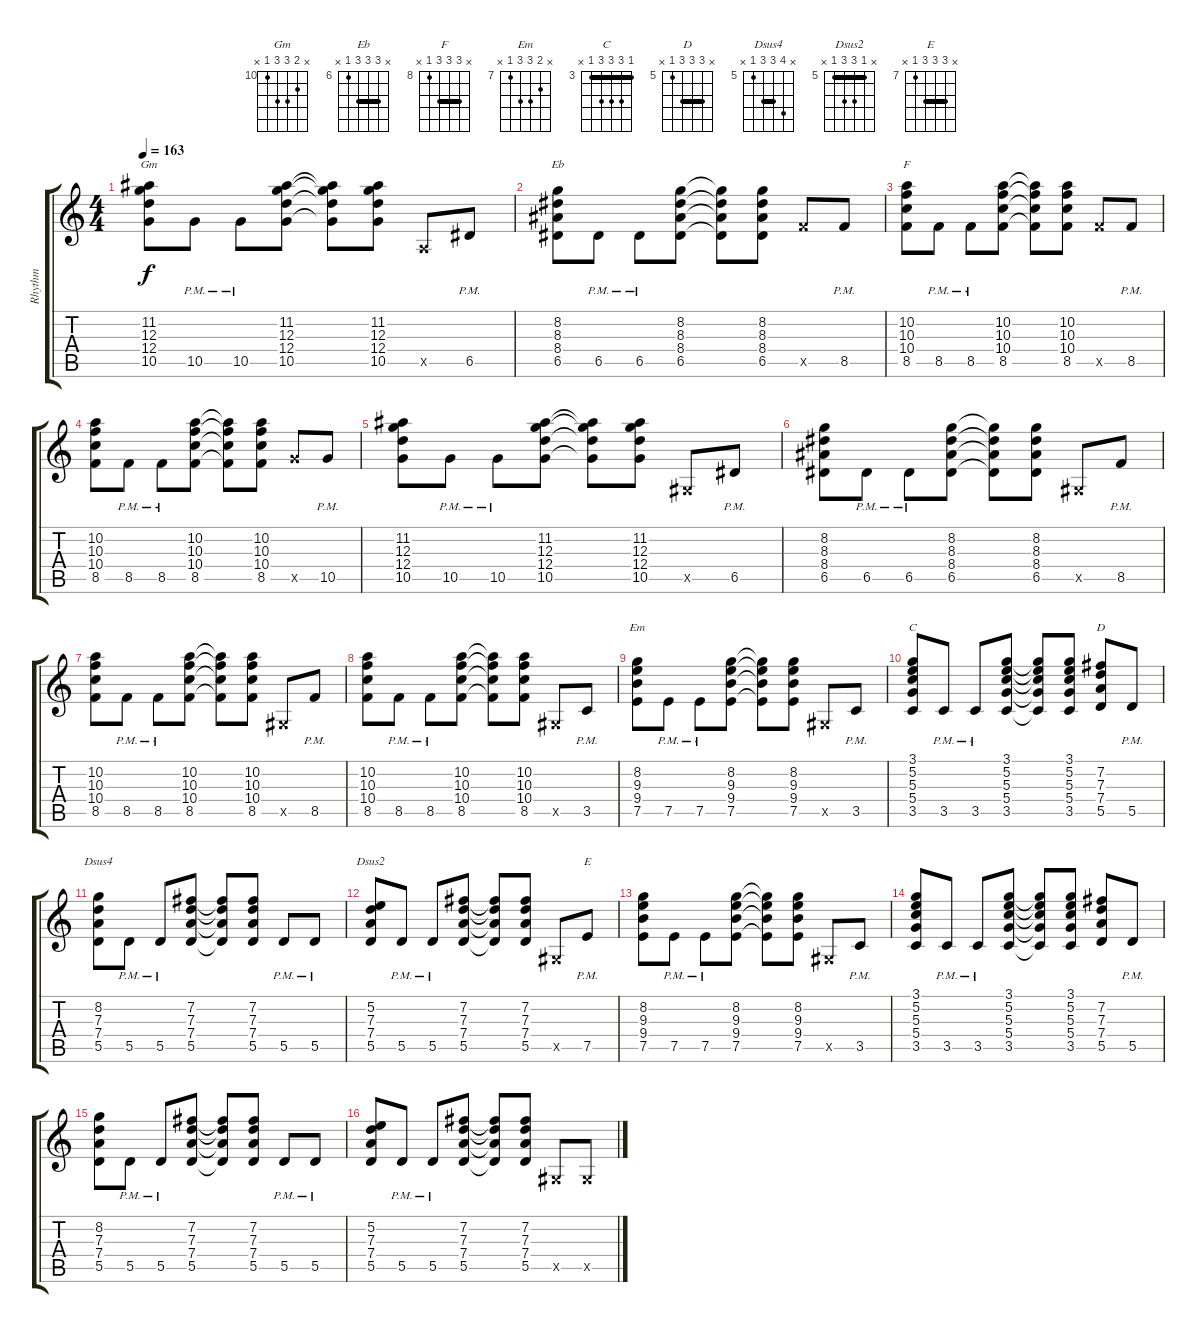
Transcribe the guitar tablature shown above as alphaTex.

\track ("Rhythm" "Rhythm") {instrument distortionguitar}
\staff {score tabs}
\tuning (E4 B3 G3 D3 A2 E2) {hide}
\chord ("Gm" x 11 12 12 10 x) {firstfret 10}
\chord ("Eb" x 8 8 8 6 x) {firstfret 6 barre 8}
\chord ("F" x 10 10 10 8 x) {firstfret 8 barre 10}
\chord ("Em" x 8 9 9 7 x) {firstfret 7}
\chord ("C" 3 5 5 5 3 x) {firstfret 3 barre 3}
\chord ("D" x 7 7 7 5 x) {firstfret 5 barre 7}
\chord ("Dsus4" x 8 7 7 5 x) {firstfret 5 barre 7}
\chord ("Dsus2" x 5 7 7 5 x) {firstfret 5 barre 5}
\chord ("E" x 9 9 9 7 x) {firstfret 7 barre 9}
\ts (4 4)
\tempo 163
\clef g2
\ks c
(11.2 12.3 12.4 10.5).8{ch "Gm" dy f} 10.5{pm}.8 10.5{pm}.8 (11.2 12.3 12.4 10.5).8 (11.2{t} 12.3{t} 12.4{t} 10.5{t}).8 (11.2 12.3 12.4 10.5).8 0.5{x}.8 6.5{pm}.8 |
(8.2 8.3 8.4 6.5).8{ch "Eb"} 6.5{pm}.8 6.5{pm}.8 (8.2 8.3 8.4 6.5).8 (8.2{t} 8.3{t} 8.4{t} 6.5{t}).8 (8.2 8.3 8.4 6.5).8 8.5{x}.8 8.5{pm}.8 |
(10.2 10.3 10.4 8.5).8{ch "F"} 8.5{pm}.8 8.5{pm}.8 (10.2 10.3 10.4 8.5).8 (10.2{t} 10.3{t} 10.4{t} 8.5{t}).8 (10.2 10.3 10.4 8.5).8 8.5{x}.8 8.5{pm}.8 |
(10.2 10.3 10.4 8.5).8 8.5{pm}.8 8.5{pm}.8 (10.2 10.3 10.4 8.5).8 (10.2{t} 10.3{t} 10.4{t} 8.5{t}).8 (10.2 10.3 10.4 8.5).8 10.5{x}.8 10.5{pm}.8 |
(11.2 12.3 12.4 10.5).8 10.5{pm}.8 10.5{pm}.8 (11.2 12.3 12.4 10.5).8 (11.2{t} 12.3{t} 12.4{t} 10.5{t}).8 (11.2 12.3 12.4 10.5).8 -1.5{x}.8 6.5{pm}.8 |
(8.2 8.3 8.4 6.5).8 6.5{pm}.8 6.5{pm}.8 (8.2 8.3 8.4 6.5).8 (8.2{t} 8.3{t} 8.4{t} 6.5{t}).8 (8.2 8.3 8.4 6.5).8 -1.5{x}.8 8.5{pm}.8 |
(10.2 10.3 10.4 8.5).8 8.5{pm}.8 8.5{pm}.8 (10.2 10.3 10.4 8.5).8 (10.2{t} 10.3{t} 10.4{t} 8.5{t}).8 (10.2 10.3 10.4 8.5).8 -1.5{x}.8 8.5{pm}.8 |
(10.2 10.3 10.4 8.5).8 8.5{pm}.8 8.5{pm}.8 (10.2 10.3 10.4 8.5).8 (10.2{t} 10.3{t} 10.4{t} 8.5{t}).8 (10.2 10.3 10.4 8.5).8 -1.5{x}.8 3.5{pm}.8 |
(8.2 9.3 9.4 7.5).8{ch "Em"} 7.5{pm}.8 7.5{pm}.8 (8.2 9.3 9.4 7.5).8 (8.2{t} 9.3{t} 9.4{t} 7.5{t}).8 (8.2 9.3 9.4 7.5).8 -1.5{x}.8 3.5{pm}.8 |
(3.1 5.2 5.3 5.4 3.5).8{ch "C"} 3.5{pm}.8 3.5{pm}.8 (3.1 5.2 5.3 5.4 3.5).8 (3.1{t} 5.2{t} 5.3{t} 5.4{t} 3.5{t}).8 (3.1 5.2 5.3 5.4 3.5).8 (7.2 7.3 7.4 5.5).8{ch "D"} 5.5{pm}.8 |
(8.2 7.3 7.4 5.5).8{ch "Dsus4"} 5.5{pm}.8 5.5{pm}.8 (7.2 7.3 7.4 5.5).8 (7.2{t} 7.3{t} 7.4{t} 5.5{t}).8 (7.2 7.3 7.4 5.5).8 5.5{pm}.8 5.5{pm}.8 |
(5.2 7.3 7.4 5.5).8{ch "Dsus2"} 5.5{pm}.8 5.5{pm}.8 (7.2 7.3 7.4 5.5).8 (7.2{t} 7.3{t} 7.4{t} 5.5{t}).8 (7.2 7.3 7.4 5.5).8 -1.5{x}.8 7.5{pm}.8{ch "E"} |
(8.2 9.3 9.4 7.5).8 7.5{pm}.8 7.5{pm}.8 (8.2 9.3 9.4 7.5).8 (8.2{t} 9.3{t} 9.4{t} 7.5{t}).8 (8.2 9.3 9.4 7.5).8 -1.5{x}.8 3.5{pm}.8 |
(3.1 5.2 5.3 5.4 3.5).8 3.5{pm}.8 3.5{pm}.8 (3.1 5.2 5.3 5.4 3.5).8 (3.1{t} 5.2{t} 5.3{t} 5.4{t} 3.5{t}).8 (3.1 5.2 5.3 5.4 3.5).8 (7.2 7.3 7.4 5.5).8 5.5{pm}.8 |
(8.2 7.3 7.4 5.5).8 5.5{pm}.8 5.5{pm}.8 (7.2 7.3 7.4 5.5).8 (7.2{t} 7.3{t} 7.4{t} 5.5{t}).8 (7.2 7.3 7.4 5.5).8 5.5{pm}.8 5.5{pm}.8 |
(5.2 7.3 7.4 5.5).8 5.5{pm}.8 5.5{pm}.8 (7.2 7.3 7.4 5.5).8 (7.2{t} 7.3{t} 7.4{t} 5.5{t}).8 (7.2 7.3 7.4 5.5).8 -1.5{x}.8 -1.5{x}.8
